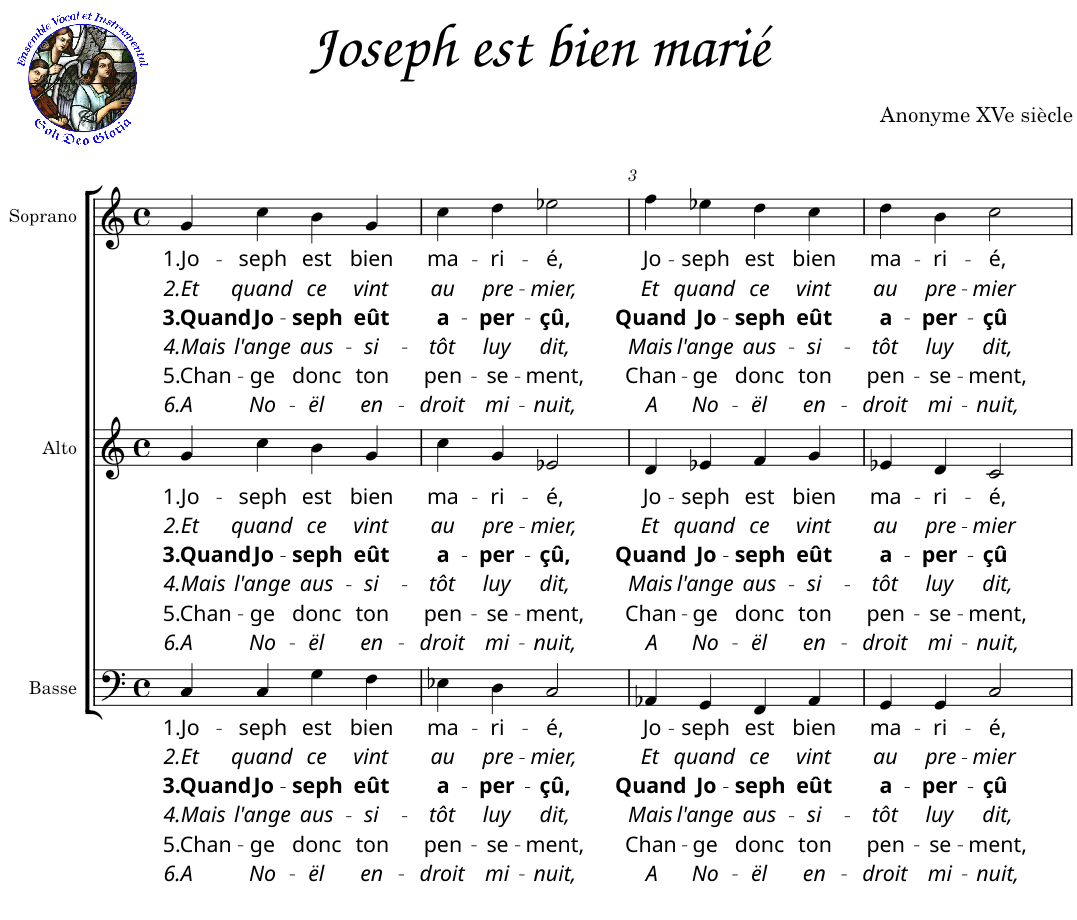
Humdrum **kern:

**kern	**text	**text	**text	**text	**text	**text	**kern	**text	**text	**text	**text	**text	**text	**kern	**text	**text	**text	**text	**text	**text
*part3	*part3	*part3	*part3	*part3	*part3	*part3	*part2	*part2	*part2	*part2	*part2	*part2	*part2	*part1	*part1	*part1	*part1	*part1	*part1	*part1
*staff3	*staff3	*staff3	*staff3	*staff3	*staff3	*staff3	*staff2	*staff2	*staff2	*staff2	*staff2	*staff2	*staff2	*staff1	*staff1	*staff1	*staff1	*staff1	*staff1	*staff1
*I"Basse	*	*	*	*	*	*	*I"Alto	*	*	*	*	*	*	*I"Soprano	*	*	*	*	*	*
*I'B.	*	*	*	*	*	*	*I'A.	*	*	*	*	*	*	*I'S.	*	*	*	*	*	*
*clefF4	*	*	*	*	*	*	*clefG2	*	*	*	*	*	*	*clefG2	*	*	*	*	*	*
*k[]	*	*	*	*	*	*	*k[]	*	*	*	*	*	*	*k[]	*	*	*	*	*	*
*M4/4	*	*	*	*	*	*	*M4/4	*	*	*	*	*	*	*M4/4	*	*	*	*	*	*
*met(c)	*	*	*	*	*	*	*met(c)	*	*	*	*	*	*	*met(c)	*	*	*	*	*	*
=1	=1	=1	=1	=1	=1	=1	=1	=1	=1	=1	=1	=1	=1	=1	=1	=1	=1	=1	=1	=1
!	!LO:LY:b	!LO:LY:b	!LO:LY:b	!LO:LY:b	!LO:LY:b	!LO:LY:b	!	!LO:LY:b	!LO:LY:b	!LO:LY:b	!LO:LY:b	!LO:LY:b	!LO:LY:b	!	!LO:LY:b	!LO:LY:b	!LO:LY:b	!LO:LY:b	!LO:LY:b	!LO:LY:b
4C/	1.Jo-	2.Et	3.Quand	4.Mais	5.Chan-	6.A	4g/	1.Jo-	2.Et	3.Quand	4.Mais	5.Chan-	6.A	4g/	1.Jo-	2.Et	3.Quand	4.Mais	5.Chan-	6.A
!	!LO:LY:b	!LO:LY:b	!LO:LY:b	!LO:LY:b	!LO:LY:b	!LO:LY:b	!	!LO:LY:b	!LO:LY:b	!LO:LY:b	!LO:LY:b	!LO:LY:b	!LO:LY:b	!	!LO:LY:b	!LO:LY:b	!LO:LY:b	!LO:LY:b	!LO:LY:b	!LO:LY:b
4C/	-seph	quand	Jo-	l'ange	-ge	No-	4cc\	-seph	quand	Jo-	l'ange	-ge	No-	4cc\	-seph	quand	Jo-	l'ange	-ge	No-
!	!LO:LY:b	!LO:LY:b	!LO:LY:b	!LO:LY:b	!LO:LY:b	!LO:LY:b	!	!LO:LY:b	!LO:LY:b	!LO:LY:b	!LO:LY:b	!LO:LY:b	!LO:LY:b	!	!LO:LY:b	!LO:LY:b	!LO:LY:b	!LO:LY:b	!LO:LY:b	!LO:LY:b
4G\	est	ce	-seph	aus-	donc	-ël	4b\	est	ce	-seph	aus-	donc	-ël	4b\	est	ce	-seph	aus-	donc	-ël
!	!LO:LY:b	!LO:LY:b	!LO:LY:b	!LO:LY:b	!LO:LY:b	!LO:LY:b	!	!LO:LY:b	!LO:LY:b	!LO:LY:b	!LO:LY:b	!LO:LY:b	!LO:LY:b	!	!LO:LY:b	!LO:LY:b	!LO:LY:b	!LO:LY:b	!LO:LY:b	!LO:LY:b
4F\	bien	vint	eût	-si-	ton	en-	4g/	bien	vint	eût	-si-	ton	en-	4g/	bien	vint	eût	-si-	ton	en-
=2	=2	=2	=2	=2	=2	=2	=2	=2	=2	=2	=2	=2	=2	=2	=2	=2	=2	=2	=2	=2
!	!LO:LY:b	!LO:LY:b	!LO:LY:b	!LO:LY:b	!LO:LY:b	!LO:LY:b	!	!LO:LY:b	!LO:LY:b	!LO:LY:b	!LO:LY:b	!LO:LY:b	!LO:LY:b	!	!LO:LY:b	!LO:LY:b	!LO:LY:b	!LO:LY:b	!LO:LY:b	!LO:LY:b
4E-X\	ma-	au	a-	-tôt	pen-	-droit	4cc\	ma-	au	a-	-tôt	pen-	-droit	4cc\	ma-	au	a-	-tôt	pen-	-droit
!	!LO:LY:b	!LO:LY:b	!LO:LY:b	!LO:LY:b	!LO:LY:b	!LO:LY:b	!	!LO:LY:b	!LO:LY:b	!LO:LY:b	!LO:LY:b	!LO:LY:b	!LO:LY:b	!	!LO:LY:b	!LO:LY:b	!LO:LY:b	!LO:LY:b	!LO:LY:b	!LO:LY:b
4D\	-ri-	pre-	-per-	luy	-se-	mi-	4g/	-ri-	pre-	-per-	luy	-se-	mi-	4dd\	-ri-	pre-	-per-	luy	-se-	mi-
!	!LO:LY:b	!LO:LY:b	!LO:LY:b	!LO:LY:b	!LO:LY:b	!LO:LY:b	!	!LO:LY:b	!LO:LY:b	!LO:LY:b	!LO:LY:b	!LO:LY:b	!LO:LY:b	!	!LO:LY:b	!LO:LY:b	!LO:LY:b	!LO:LY:b	!LO:LY:b	!LO:LY:b
2C/	-é,	-mier,	-çû,	dit,	-ment,	-nuit,	2e-X/	-é,	-mier,	-çû,	dit,	-ment,	-nuit,	2ee-X\	-é,	-mier,	-çû,	dit,	-ment,	-nuit,
=3	=3	=3	=3	=3	=3	=3	=3	=3	=3	=3	=3	=3	=3	=3	=3	=3	=3	=3	=3	=3
!	!LO:LY:b	!LO:LY:b	!LO:LY:b	!LO:LY:b	!LO:LY:b	!LO:LY:b	!	!LO:LY:b	!LO:LY:b	!LO:LY:b	!LO:LY:b	!LO:LY:b	!LO:LY:b	!	!LO:LY:b	!LO:LY:b	!LO:LY:b	!LO:LY:b	!LO:LY:b	!LO:LY:b
4AA-X/	Jo-	Et	Quand	Mais	Chan-	A	4d/	Jo-	Et	Quand	Mais	Chan-	A	4ff\	Jo-	Et	Quand	Mais	Chan-	A
!	!LO:LY:b	!LO:LY:b	!LO:LY:b	!LO:LY:b	!LO:LY:b	!LO:LY:b	!	!LO:LY:b	!LO:LY:b	!LO:LY:b	!LO:LY:b	!LO:LY:b	!LO:LY:b	!	!LO:LY:b	!LO:LY:b	!LO:LY:b	!LO:LY:b	!LO:LY:b	!LO:LY:b
4GG/	-seph	quand	Jo-	l'ange	-ge	No-	4e-X/	-seph	quand	Jo-	l'ange	-ge	No-	4ee-X\	-seph	quand	Jo-	l'ange	-ge	No-
!	!LO:LY:b	!LO:LY:b	!LO:LY:b	!LO:LY:b	!LO:LY:b	!LO:LY:b	!	!LO:LY:b	!LO:LY:b	!LO:LY:b	!LO:LY:b	!LO:LY:b	!LO:LY:b	!	!LO:LY:b	!LO:LY:b	!LO:LY:b	!LO:LY:b	!LO:LY:b	!LO:LY:b
4FF/	est	ce	-seph	aus-	donc	-ël	4f/	est	ce	-seph	aus-	donc	-ël	4dd\	est	ce	-seph	aus-	donc	-ël
!	!LO:LY:b	!LO:LY:b	!LO:LY:b	!LO:LY:b	!LO:LY:b	!LO:LY:b	!	!LO:LY:b	!LO:LY:b	!LO:LY:b	!LO:LY:b	!LO:LY:b	!LO:LY:b	!	!LO:LY:b	!LO:LY:b	!LO:LY:b	!LO:LY:b	!LO:LY:b	!LO:LY:b
4AA-/	bien	vint	eût	-si-	ton	en-	4g/	bien	vint	eût	-si-	ton	en-	4cc\	bien	vint	eût	-si-	ton	en-
=4	=4	=4	=4	=4	=4	=4	=4	=4	=4	=4	=4	=4	=4	=4	=4	=4	=4	=4	=4	=4
!	!LO:LY:b	!LO:LY:b	!LO:LY:b	!LO:LY:b	!LO:LY:b	!LO:LY:b	!	!LO:LY:b	!LO:LY:b	!LO:LY:b	!LO:LY:b	!LO:LY:b	!LO:LY:b	!	!LO:LY:b	!LO:LY:b	!LO:LY:b	!LO:LY:b	!LO:LY:b	!LO:LY:b
4GG/	ma-	au	a-	-tôt	pen-	-droit	4e-X/	ma-	au	a-	-tôt	pen-	-droit	4dd\	ma-	au	a-	-tôt	pen-	-droit
!	!LO:LY:b	!LO:LY:b	!LO:LY:b	!LO:LY:b	!LO:LY:b	!LO:LY:b	!	!LO:LY:b	!LO:LY:b	!LO:LY:b	!LO:LY:b	!LO:LY:b	!LO:LY:b	!	!LO:LY:b	!LO:LY:b	!LO:LY:b	!LO:LY:b	!LO:LY:b	!LO:LY:b
4GG/	-ri-	pre-	-per-	luy	-se-	mi-	4d/	-ri-	pre-	-per-	luy	-se-	mi-	4b\	-ri-	pre-	-per-	luy	-se-	mi-
!	!LO:LY:b	!LO:LY:b	!LO:LY:b	!LO:LY:b	!LO:LY:b	!LO:LY:b	!	!LO:LY:b	!LO:LY:b	!LO:LY:b	!LO:LY:b	!LO:LY:b	!LO:LY:b	!	!LO:LY:b	!LO:LY:b	!LO:LY:b	!LO:LY:b	!LO:LY:b	!LO:LY:b
2C/	-é,	-mier	-çû	dit,	-ment,	-nuit,	2c/	-é,	-mier	-çû	dit,	-ment,	-nuit,	2cc\	-é,	-mier	-çû	dit,	-ment,	-nuit,
=	=	=	=	=	=	=	=	=	=	=	=	=	=	=	=	=	=	=	=	=
*-	*-	*-	*-	*-	*-	*-	*-	*-	*-	*-	*-	*-	*-	*-	*-	*-	*-	*-	*-	*-
